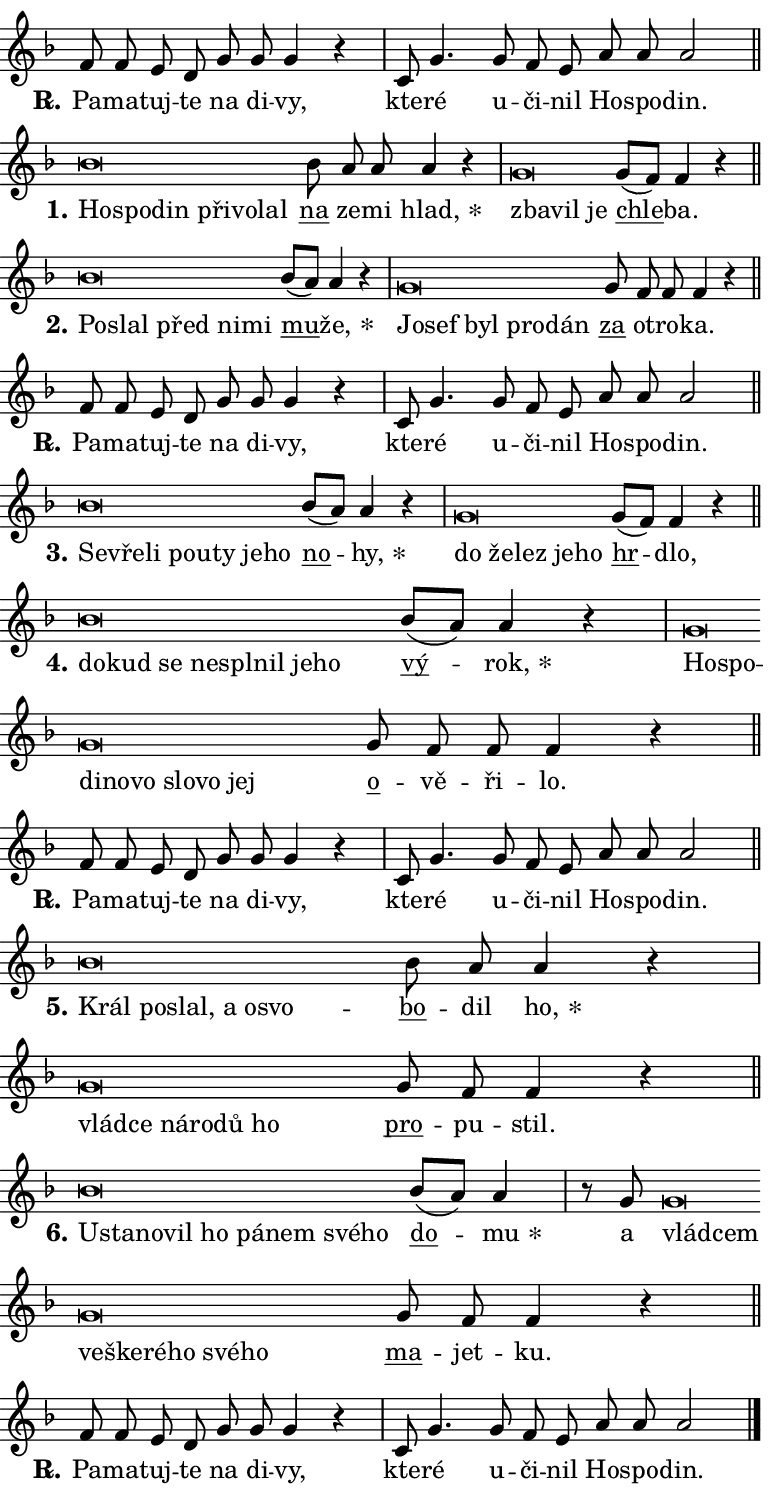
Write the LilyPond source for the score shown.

\version "2.24.0"
\header { tagline = "" }
\paper {
  indent = 0\cm
  top-margin = 0\cm
  right-margin = 0.13\cm % to fit lyric hyphens
  bottom-margin = 0\cm
  left-margin = 0\cm
  paper-width = 13\cm
  page-breaking = #ly:one-page-breaking
  system-system-spacing.basic-distance = #11
  score-system-spacing.basic-distance = #11
  ragged-last = ##f
}


%% Author: Thomas Morley
%% https://lists.gnu.org/archive/html/lilypond-user/2020-05/msg00002.html
#(define (line-position grob)
"Returns position of @var[grob} in current system:
   @code{'start}, if at first time-step
   @code{'end}, if at last time-step
   @code{'middle} otherwise
"
  (let* ((col (ly:item-get-column grob))
         (ln (ly:grob-object col 'left-neighbor))
         (rn (ly:grob-object col 'right-neighbor))
         (col-to-check-left (if (ly:grob? ln) ln col))
         (col-to-check-right (if (ly:grob? rn) rn col))
         (break-dir-left
           (and
             (ly:grob-property col-to-check-left 'non-musical #f)
             (ly:item-break-dir col-to-check-left)))
         (break-dir-right
           (and
             (ly:grob-property col-to-check-right 'non-musical #f)
             (ly:item-break-dir col-to-check-right))))
        (cond ((eqv? 1 break-dir-left) 'start)
              ((eqv? -1 break-dir-right) 'end)
              (else 'middle))))

#(define (tranparent-at-line-position vctor)
  (lambda (grob)
  "Relying on @code{line-position} select the relevant enry from @var{vctor}.
Used to determine transparency,"
    (case (line-position grob)
      ((end) (not (vector-ref vctor 0)))
      ((middle) (not (vector-ref vctor 1)))
      ((start) (not (vector-ref vctor 2))))))

noteHeadBreakVisibility =
#(define-music-function (break-visibility)(vector?)
"Makes @code{NoteHead}s transparent relying on @var{break-visibility}"
#{
  \override NoteHead.transparent =
    #(tranparent-at-line-position break-visibility)
#})

#(define delete-ledgers-for-transparent-note-heads
  (lambda (grob)
    "Reads whether a @code{NoteHead} is transparent.
If so this @code{NoteHead} is removed from @code{'note-heads} from
@var{grob}, which is supposed to be @code{LedgerLineSpanner}.
As a result ledgers are not printed for this @code{NoteHead}"
    (let* ((nhds-array (ly:grob-object grob 'note-heads))
           (nhds-list
             (if (ly:grob-array? nhds-array)
                 (ly:grob-array->list nhds-array)
                 '()))
           ;; Relies on the transparent-property being done before
           ;; Staff.LedgerLineSpanner.after-line-breaking is executed.
           ;; This is fragile ...
           (to-keep
             (remove
               (lambda (nhd)
                 (ly:grob-property nhd 'transparent #f))
               nhds-list)))
      ;; TODO find a better method to iterate over grob-arrays, similiar
      ;; to filter/remove etc for lists
      ;; For now rebuilt from scratch
      (set! (ly:grob-object grob 'note-heads)  '())
      (for-each
        (lambda (nhd)
          (ly:pointer-group-interface::add-grob grob 'note-heads nhd))
        to-keep))))

squashNotes = {
  \override NoteHead.X-extent = #'(-0.2 . 0.2)
  \override NoteHead.Y-extent = #'(-0.75 . 0)
  \override NoteHead.stencil =
    #(lambda (grob)
       (let ((pos (ly:grob-property grob 'staff-position)))
         (begin
           (if (< pos -7) (display "ERROR: Lower brevis then expected\n") (display ""))
           (if (<= pos -6) ly:text-interface::print ly:note-head::print))))
}
unSquashNotes = {
  \revert NoteHead.X-extent
  \revert NoteHead.Y-extent
  \revert NoteHead.stencil
}

hideNotes = \noteHeadBreakVisibility #begin-of-line-visible
unHideNotes = \noteHeadBreakVisibility #all-visible

% work-around for resetting accidentals
% https://lilypond.org/doc/v2.23/Documentation/notation/displaying-rhythms#unmetered-music
cadenzaMeasure = {
  \cadenzaOff
  \partial 1024 s1024
  \cadenzaOn
}

#(define-markup-command (accent layout props text) (markup?)
  "Underline accented syllable"
  (interpret-markup layout props
    #{\markup \override #'(offset . 4.3) \underline { #text }#}))

responsum = \markup \concat {
  "R" \hspace #-1.05 \path #0.1 #'((moveto 0 0.07) (lineto 0.9 0.8)) \hspace #0.05 "."
}

spaceSize = #0.6828661417322834 % exact space size for TeX Gyre Schola

\layout {
  \context {
    \Staff
    \remove "Time_signature_engraver"
    \override LedgerLineSpanner.after-line-breaking = #delete-ledgers-for-transparent-note-heads
  }
  \context {
    \Lyrics {
      \override LyricSpace.minimum-distance = \spaceSize
      \override LyricText.font-name = #"TeX Gyre Schola"
      \override LyricText.font-size = 1
      \override StanzaNumber.font-name = #"TeX Gyre Schola Bold"
      \override StanzaNumber.font-size = 1
    }
  }
  \context {
    \Score 
    \override NoteHead.text =
      #(lambda (grob) 
        (let ((pos (ly:grob-property grob 'staff-position)))
          #{\markup {
            \combine
              \halign #-0.55 \raise #(if (= pos -6) 0 0.5) \override #'(thickness . 2) \draw-line #'(3.2 . 0)
              \musicglyph "noteheads.sM1"
          }#}))
  }
}

% magnetic-lyrics.ily
%
%   written by
%     Jean Abou Samra <jean@abou-samra.fr>
%     Werner Lemberg <wl@gnu.org>
%
%   adapted by
%     Jiri Hon <jiri.hon@gmail.com>
%
% Version 2022-Apr-15

% https://www.mail-archive.com/lilypond-user@gnu.org/msg149350.html

#(define (Left_hyphen_pointer_engraver context)
   "Collect syllable-hyphen-syllable occurrences in lyrics and store
them in properties.  This engraver only looks to the left.  For
example, if the lyrics input is @code{foo -- bar}, it does the
following.

@itemize @bullet
@item
Set the @code{text} property of the @code{LyricHyphen} grob between
@q{foo} and @q{bar} to @code{foo}.

@item
Set the @code{left-hyphen} property of the @code{LyricText} grob with
text @q{foo} to the @code{LyricHyphen} grob between @q{foo} and
@q{bar}.
@end itemize

Use this auxiliary engraver in combination with the
@code{lyric-@/text::@/apply-@/magnetic-@/offset!} hook."
   (let ((hyphen #f)
         (text #f))
     (make-engraver
      (acknowledgers
       ((lyric-syllable-interface engraver grob source-engraver)
        (set! text grob)))
      (end-acknowledgers
       ((lyric-hyphen-interface engraver grob source-engraver)
        ;(when (not (grob::has-interface grob 'lyric-space-interface))
          (set! hyphen grob)));)
      ((stop-translation-timestep engraver)
       (when (and text hyphen)
         (ly:grob-set-object! text 'left-hyphen hyphen))
       (set! text #f)
       (set! hyphen #f)))))

#(define (lyric-text::apply-magnetic-offset! grob)
   "If the space between two syllables is less than the value in
property @code{LyricText@/.details@/.squash-threshold}, move the right
syllable to the left so that it gets concatenated with the left
syllable.

Use this function as a hook for
@code{LyricText@/.after-@/line-@/breaking} if the
@code{Left_@/hyphen_@/pointer_@/engraver} is active."
   (let ((hyphen (ly:grob-object grob 'left-hyphen #f)))
     (when hyphen
       (let ((left-text (ly:spanner-bound hyphen LEFT)))
         (when (grob::has-interface left-text 'lyric-syllable-interface)
           (let* ((common (ly:grob-common-refpoint grob left-text X))
                  (this-x-ext (ly:grob-extent grob common X))
                  (left-x-ext
                   (begin
                     ;; Trigger magnetism for left-text.
                     (ly:grob-property left-text 'after-line-breaking)
                     (ly:grob-extent left-text common X)))
                  ;; `delta` is the gap width between two syllables.
                  (delta (- (interval-start this-x-ext)
                            (interval-end left-x-ext)))
                  (details (ly:grob-property grob 'details))
                  (threshold (assoc-get 'squash-threshold details 0.2)))
             (when (< delta threshold)
               (let* (;; We have to manipulate the input text so that
                      ;; ligatures crossing syllable boundaries are not
                      ;; disabled.  For languages based on the Latin
                      ;; script this is essentially a beautification.
                      ;; However, for non-Western scripts it can be a
                      ;; necessity.
                      (lt (ly:grob-property left-text 'text))
                      (rt (ly:grob-property grob 'text))
                      (is-space (grob::has-interface hyphen 'lyric-space-interface))
                      (space (if is-space " " ""))
                      (extra-delta (if is-space spaceSize 0))
                      ;; Append new syllable.
                      (ltrt-space (if (and (string? lt) (string? rt))
                                (string-append lt space rt)
                                (make-concat-markup (list lt space rt))))
                      ;; Right-align `ltrt` to the right side.
                      (ltrt-space-markup (grob-interpret-markup
                               grob
                               (make-translate-markup
                                (cons (interval-length this-x-ext) 0)
                                (make-right-align-markup ltrt-space)))))
                 (begin
                   ;; Don't print `left-text`.
                   (ly:grob-set-property! left-text 'stencil #f)
                   ;; Set text and stencil (which holds all collected
                   ;; syllables so far) and shift it to the left.
                   (ly:grob-set-property! grob 'text ltrt-space)
                   (ly:grob-set-property! grob 'stencil ltrt-space-markup)
                   (ly:grob-translate-axis! grob (- (- delta extra-delta)) X))))))))))


#(define (lyric-hyphen::displace-bounds-first grob)
   ;; Make very sure this callback isn't triggered too early.
   (let ((left (ly:spanner-bound grob LEFT))
         (right (ly:spanner-bound grob RIGHT)))
     (ly:grob-property left 'after-line-breaking)
     (ly:grob-property right 'after-line-breaking)
     (ly:lyric-hyphen::print grob)))

squashThreshold = #0.4

\layout {
  \context {
    \Lyrics
    \consists #Left_hyphen_pointer_engraver
    \override LyricText.after-line-breaking =
      #lyric-text::apply-magnetic-offset!
    \override LyricHyphen.stencil = #lyric-hyphen::displace-bounds-first
    \override LyricText.details.squash-threshold = \squashThreshold
    \override LyricHyphen.minimum-distance = 0
    \override LyricHyphen.minimum-length = \squashThreshold
  }
}

squashText = \override LyricText.details.squash-threshold = 9999
unSquashText = \override LyricText.details.squash-threshold = \squashThreshold

leftText = \override LyricText.self-alignment-X = #LEFT
unLeftText = \revert LyricText.self-alignment-X

starOffset = #(lambda (grob) 
                (let ((x_offset (ly:self-alignment-interface::aligned-on-x-parent grob)))
                  (if (= x_offset 0) 0 (+ x_offset 1.2))))

star = #(define-music-function (syllable)(string?)
"Append star separator at the end of a syllable"
#{
  \once \override LyricText.X-offset = #starOffset
  \lyricmode { \markup {
    #syllable
    \override #'((font-name . "TeX Gyre Schola Bold")) \hspace #0.2 \lower #0.65 \larger "*"
  } }
#})

starAccent = #(define-music-function (syllable)(string?)
"Append star separator at the end of a syllable and make accent"
#{
  \once \override LyricText.X-offset = #starOffset
  \lyricmode { \markup {
    \accent #syllable
    \override #'((font-name . "TeX Gyre Schola Bold")) \hspace #0.2 \lower #0.65 \larger "*"
  } }
#})

breath = #(define-music-function (syllable)(string?)
"Append breathing indicator at the end of a syllable"
#{
  \lyricmode { \markup { #syllable "+" } }
#})

optionalBreath = #(define-music-function (syllable)(string?)
"Append optional breathing indicator at the end of a syllable"
#{
  \lyricmode { \markup { #syllable "(+)" } }
#})


\score {
    <<
        \new Voice = "melody" { \cadenzaOn \key f \major \relative { f'8 f e d g g g4 r \cadenzaMeasure \bar "|" c,8 g'4. \bar "" g8 f e \bar "" a a a2 \cadenzaMeasure \bar "||" \break } }
        \new Lyrics \lyricsto "melody" { \lyricmode { \set stanza = \responsum
Pa -- ma -- tuj -- te na di -- vy, kte -- ré u -- či -- nil Ho -- spo -- din. } }
    >>
    \layout {}
}

\score {
    <<
        \new Voice = "melody" { \cadenzaOn \key f \major \relative { \squashNotes bes'\breve*1/16 \hideNotes \breve*1/16 \bar "" \breve*1/16 \bar "" \breve*1/16 \bar "" \breve*1/16 \breve*1/16 \bar "" \unHideNotes \unSquashNotes \bar "" bes8 a a a4 r \cadenzaMeasure \bar "|" \squashNotes g\breve*1/16 \hideNotes \breve*1/16 \breve*1/16 \bar "" \unHideNotes \unSquashNotes \bar "" g8[( f)] f4 r \cadenzaMeasure \bar "||" \break } }
        \new Lyrics \lyricsto "melody" { \lyricmode { \set stanza = "1."
\leftText Ho -- \squashText spo -- din při -- vo -- lal \unLeftText \unSquashText \markup \accent na ze -- mi \star hlad, \leftText zba -- \squashText vil je \unLeftText \unSquashText \markup \accent chle -- ba. } }
    >>
    \layout {}
}

\score {
    <<
        \new Voice = "melody" { \cadenzaOn \key f \major \relative { \squashNotes bes'\breve*1/16 \hideNotes \breve*1/16 \bar "" \breve*1/16 \bar "" \breve*1/16 \breve*1/16 \bar "" \unHideNotes \unSquashNotes \bar "" bes8[( a)] a4 r \cadenzaMeasure \bar "|" \squashNotes g\breve*1/16 \hideNotes \breve*1/16 \bar "" \breve*1/16 \bar "" \breve*1/16 \breve*1/16 \bar "" \unHideNotes \unSquashNotes \bar "" g8 f f f4 r \cadenzaMeasure \bar "||" \break } }
        \new Lyrics \lyricsto "melody" { \lyricmode { \set stanza = "2."
\leftText Po -- \squashText slal před ni -- mi \unLeftText \unSquashText \markup \accent mu -- \star že, \leftText Jo -- \squashText sef byl pro -- dán \unLeftText \unSquashText \markup \accent za ot -- ro -- ka. } }
    >>
    \layout {}
}

\score {
    <<
        \new Voice = "melody" { \cadenzaOn \key f \major \relative { f'8 f e d g g g4 r \cadenzaMeasure \bar "|" c,8 g'4. \bar "" g8 f e \bar "" a a a2 \cadenzaMeasure \bar "||" \break } }
        \new Lyrics \lyricsto "melody" { \lyricmode { \set stanza = \responsum
Pa -- ma -- tuj -- te na di -- vy, kte -- ré u -- či -- nil Ho -- spo -- din. } }
    >>
    \layout {}
}

\score {
    <<
        \new Voice = "melody" { \cadenzaOn \key f \major \relative { \squashNotes bes'\breve*1/16 \hideNotes \breve*1/16 \bar "" \breve*1/16 \bar "" \breve*1/16 \bar "" \breve*1/16 \bar "" \breve*1/16 \breve*1/16 \bar "" \unHideNotes \unSquashNotes \bar "" bes8[( a)] a4 r \cadenzaMeasure \bar "|" \squashNotes g\breve*1/16 \hideNotes \breve*1/16 \bar "" \breve*1/16 \bar "" \breve*1/16 \breve*1/16 \bar "" \unHideNotes \unSquashNotes \bar "" g8[( f)] f4 r \cadenzaMeasure \bar "||" \break } }
        \new Lyrics \lyricsto "melody" { \lyricmode { \set stanza = "3."
\leftText Se -- \squashText vře -- li pou -- ty je -- ho \unLeftText \unSquashText \markup \accent no -- \star hy, \leftText do \squashText že -- lez je -- ho \unLeftText \unSquashText \markup \accent hr -- dlo, } }
    >>
    \layout {}
}

\score {
    <<
        \new Voice = "melody" { \cadenzaOn \key f \major \relative { \squashNotes bes'\breve*1/16 \hideNotes \breve*1/16 \bar "" \breve*1/16 \bar "" \breve*1/16 \bar "" \breve*1/16 \bar "" \breve*1/16 \bar "" \breve*1/16 \breve*1/16 \bar "" \unHideNotes \unSquashNotes \bar "" bes8[( a)] a4 r \cadenzaMeasure \bar "|" \squashNotes g\breve*1/16 \hideNotes \breve*1/16 \bar "" \breve*1/16 \bar "" \breve*1/16 \bar "" \breve*1/16 \bar "" \breve*1/16 \bar "" \breve*1/16 \breve*1/16 \bar "" \unHideNotes \unSquashNotes \bar "" g8 f f f4 r \cadenzaMeasure \bar "||" \break } }
        \new Lyrics \lyricsto "melody" { \lyricmode { \set stanza = "4."
\leftText do -- \squashText kud se nes -- pl -- nil je -- ho \unLeftText \unSquashText \markup \accent vý -- \star rok, \leftText Ho -- \squashText spo -- di -- no -- vo slo -- vo jej \unLeftText \unSquashText \markup \accent o -- vě -- ři -- lo. } }
    >>
    \layout {}
}

\score {
    <<
        \new Voice = "melody" { \cadenzaOn \key f \major \relative { f'8 f e d g g g4 r \cadenzaMeasure \bar "|" c,8 g'4. \bar "" g8 f e \bar "" a a a2 \cadenzaMeasure \bar "||" \break } }
        \new Lyrics \lyricsto "melody" { \lyricmode { \set stanza = \responsum
Pa -- ma -- tuj -- te na di -- vy, kte -- ré u -- či -- nil Ho -- spo -- din. } }
    >>
    \layout {}
}

\score {
    <<
        \new Voice = "melody" { \cadenzaOn \key f \major \relative { \squashNotes bes'\breve*1/16 \hideNotes \breve*1/16 \bar "" \breve*1/16 \bar "" \breve*1/16 \bar "" \breve*1/16 \breve*1/16 \bar "" \unHideNotes \unSquashNotes \bar "" bes8 a a4 r \cadenzaMeasure \bar "|" \squashNotes g\breve*1/16 \hideNotes \breve*1/16 \bar "" \breve*1/16 \bar "" \breve*1/16 \bar "" \breve*1/16 \breve*1/16 \bar "" \unHideNotes \unSquashNotes \bar "" g8 f f4 r \cadenzaMeasure \bar "||" \break } }
        \new Lyrics \lyricsto "melody" { \lyricmode { \set stanza = "5."
\leftText Král \squashText po -- slal, a o -- svo -- \unLeftText \unSquashText \markup \accent bo -- dil \star ho, \leftText vlád -- \squashText ce ná -- ro -- dů ho \unLeftText \unSquashText \markup \accent pro -- pu -- stil. } }
    >>
    \layout {}
}

\score {
    <<
        \new Voice = "melody" { \cadenzaOn \key f \major \relative { \squashNotes bes'\breve*1/16 \hideNotes \breve*1/16 \bar "" \breve*1/16 \bar "" \breve*1/16 \bar "" \breve*1/16 \bar "" \breve*1/16 \bar "" \breve*1/16 \bar "" \breve*1/16 \breve*1/16 \bar "" \unHideNotes \unSquashNotes \bar "" bes8[( a)] a4 \cadenzaMeasure \bar "|" r8 g \squashNotes g\breve*1/16 \hideNotes \breve*1/16 \bar "" \breve*1/16 \bar "" \breve*1/16 \bar "" \breve*1/16 \bar "" \breve*1/16 \bar "" \breve*1/16 \breve*1/16 \bar "" \unHideNotes \unSquashNotes \bar "" g8 f f4 r \cadenzaMeasure \bar "||" \break } }
        \new Lyrics \lyricsto "melody" { \lyricmode { \set stanza = "6."
\leftText U -- \squashText sta -- no -- vil ho pá -- nem své -- ho \unLeftText \unSquashText \markup \accent do -- \star mu a \leftText vlád -- \squashText cem ve -- ške -- ré -- ho své -- ho \unLeftText \unSquashText \markup \accent ma -- jet -- ku. } }
    >>
    \layout {}
}

\score {
    <<
        \new Voice = "melody" { \cadenzaOn \key f \major \relative { f'8 f e d g g g4 r \cadenzaMeasure \bar "|" c,8 g'4. \bar "" g8 f e \bar "" a a a2 \cadenzaMeasure \bar "||" \break } \bar "|." }
        \new Lyrics \lyricsto "melody" { \lyricmode { \set stanza = \responsum
Pa -- ma -- tuj -- te na di -- vy, kte -- ré u -- či -- nil Ho -- spo -- din. } }
    >>
    \layout {}
}
